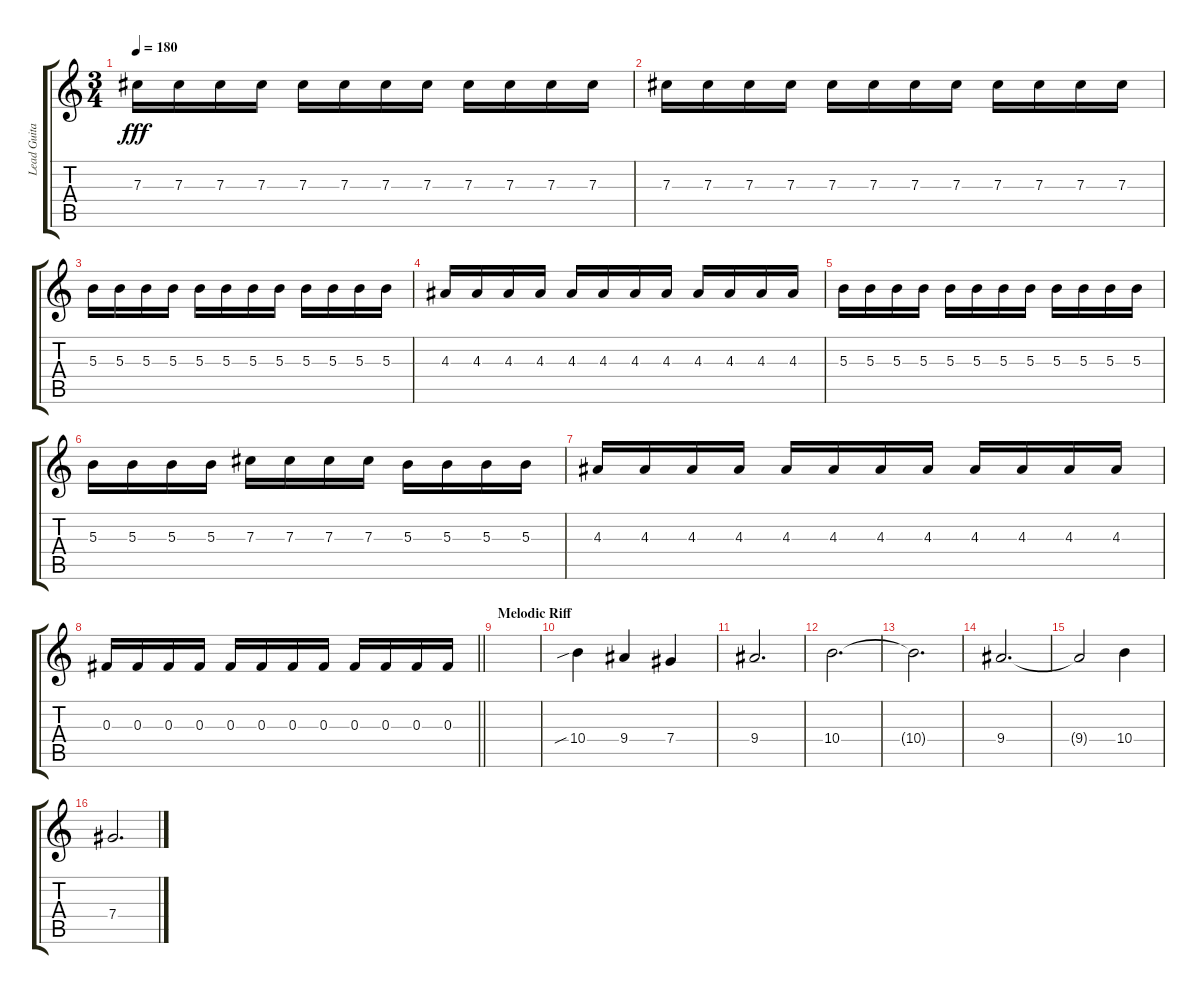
\track ("Lead Guitar" "Lead Guita") {instrument distortionguitar}
\staff {score tabs}
\tuning (Eb4 Bb3 Gb3 Db3 Ab2 Eb2) {hide}
\ts (3 4)
\tempo 180
\clef g2
\ks c
7.3.16{dy fff} 7.3.16 7.3.16 7.3.16 7.3.16 7.3.16 7.3.16 7.3.16 7.3.16 7.3.16 7.3.16 7.3.16 |
7.3.16 7.3.16 7.3.16 7.3.16 7.3.16 7.3.16 7.3.16 7.3.16 7.3.16 7.3.16 7.3.16 7.3.16 |
5.3.16 5.3.16 5.3.16 5.3.16 5.3.16 5.3.16 5.3.16 5.3.16 5.3.16 5.3.16 5.3.16 5.3.16 |
4.3.16 4.3.16 4.3.16 4.3.16 4.3.16 4.3.16 4.3.16 4.3.16 4.3.16 4.3.16 4.3.16 4.3.16 |
5.3.16 5.3.16 5.3.16 5.3.16 5.3.16 5.3.16 5.3.16 5.3.16 5.3.16 5.3.16 5.3.16 5.3.16 |
5.3.16 5.3.16 5.3.16 5.3.16 7.3.16 7.3.16 7.3.16 7.3.16 5.3.16 5.3.16 5.3.16 5.3.16 |
4.3.16 4.3.16 4.3.16 4.3.16 4.3.16 4.3.16 4.3.16 4.3.16 4.3.16 4.3.16 4.3.16 4.3.16 |
\barLineRight lightlight
0.3.16 0.3.16 0.3.16 0.3.16 0.3.16 0.3.16 0.3.16 0.3.16 0.3.16 0.3.16 0.3.16 0.3.16 |
\section ("" "Melodic Riff")
|
10.4{sib}.4 9.4.4 7.4.4 |
9.4.2{d} |
10.4.2{d} |
10.4{t}.2{d} |
9.4.2{d} |
9.4{t}.2 10.4.4 |
7.4.2{d}
